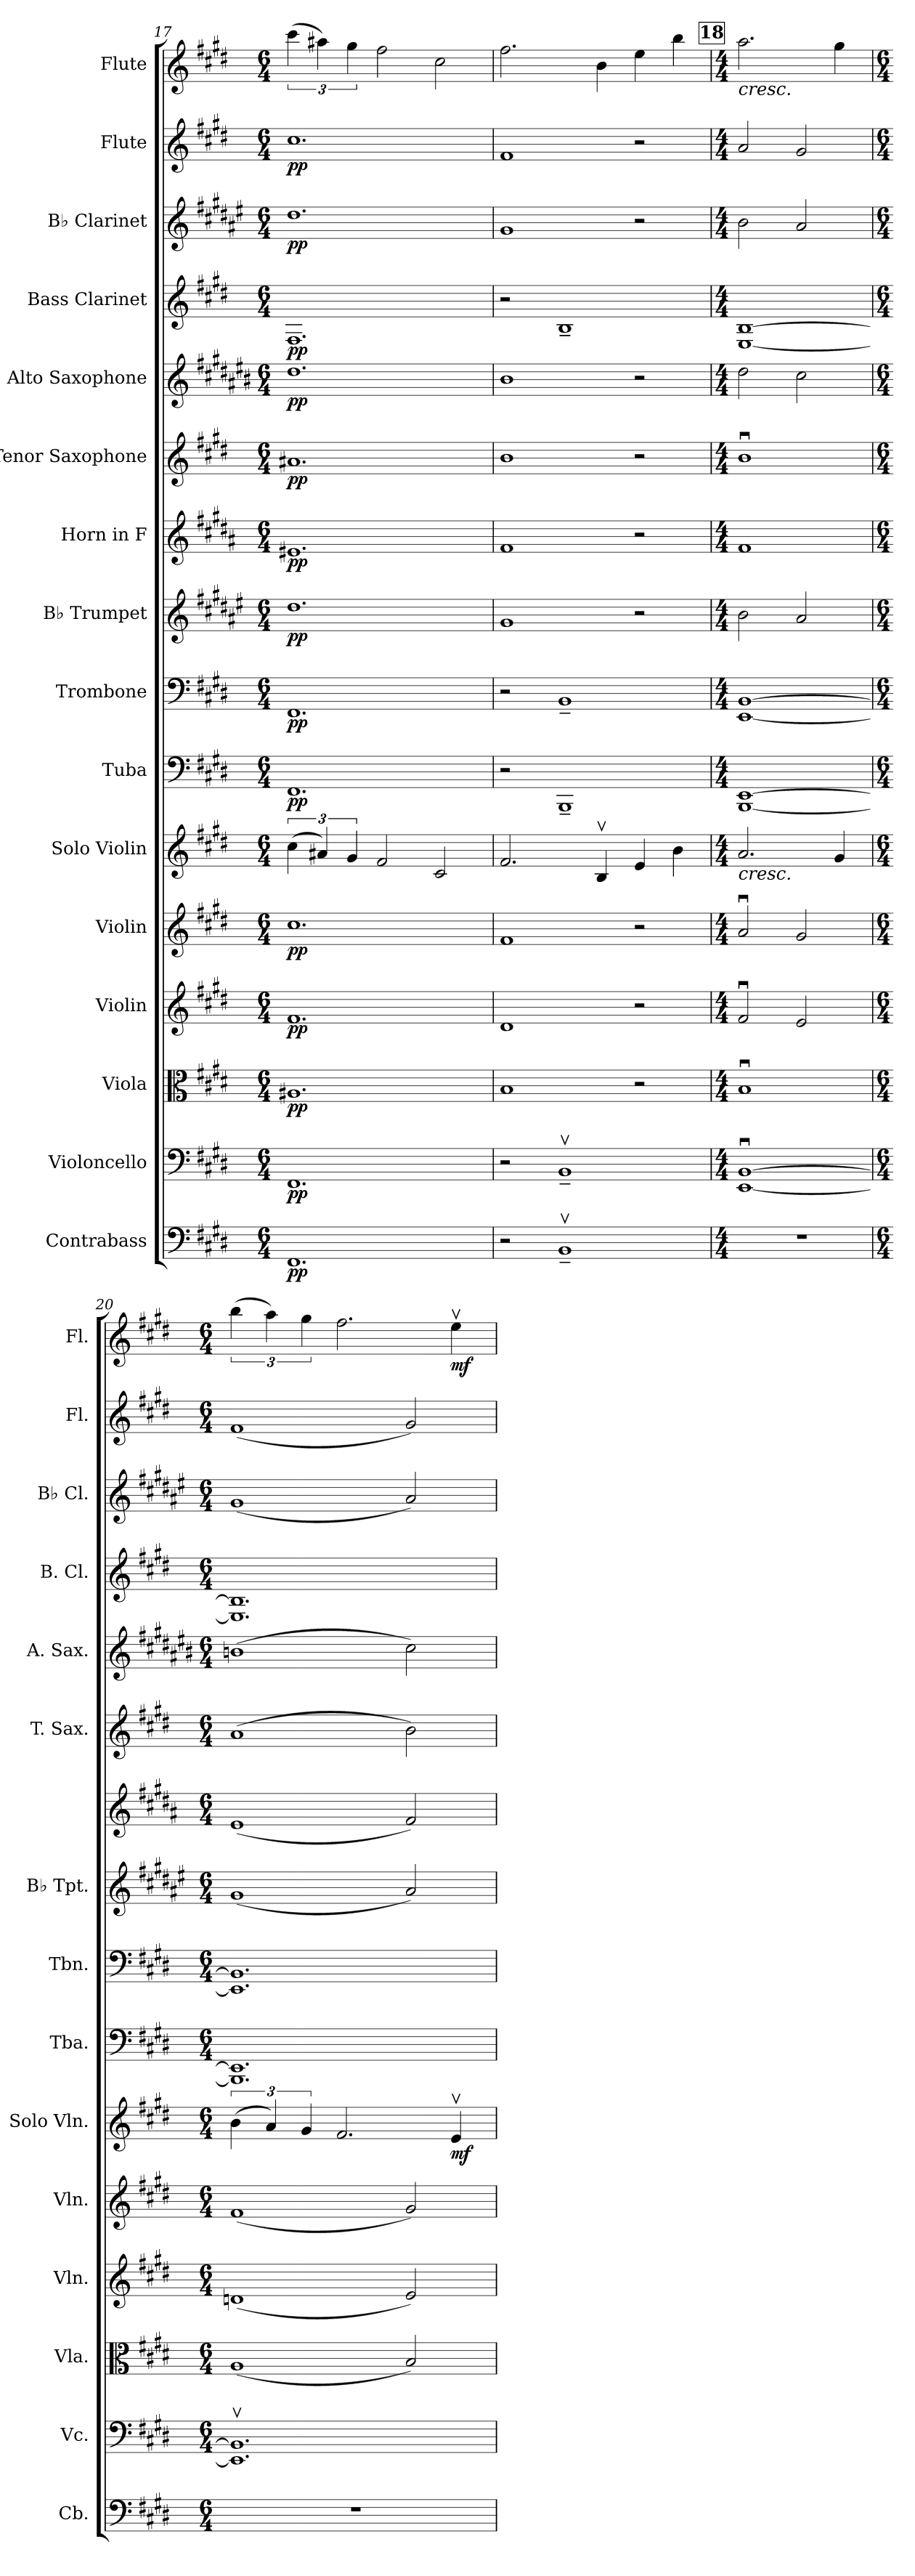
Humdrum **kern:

**kern	**dynam	**kern	**dynam	**kern	**dynam	**kern	**dynam	**kern	**dynam	**kern	**dynam	**kern	**dynam	**kern	**dynam	**kern	**dynam	**kern	**dynam	**kern	**dynam	**kern	**dynam	**kern	**dynam	**kern	**dynam	**kern	**dynam	**kern	**dynam
*part16	*part16	*part15	*part15	*part14	*part14	*part13	*part13	*part12	*part12	*part11	*part11	*part10	*part10	*part9	*part9	*part8	*part8	*part7	*part7	*part6	*part6	*part5	*part5	*part4	*part4	*part3	*part3	*part2	*part2	*part1	*part1
*staff16	*staff16	*staff15	*staff15	*staff14	*staff14	*staff13	*staff13	*staff12	*staff12	*staff11	*staff11	*staff10	*staff10	*staff9	*staff9	*staff8	*staff8	*staff7	*staff7	*staff6	*staff6	*staff5	*staff5	*staff4	*staff4	*staff3	*staff3	*staff2	*staff2	*staff1	*staff1
*I"Contrabass	*	*I"Violoncello	*	*I"Viola	*	*I"Violin	*	*I"Violin	*	*I"Solo Violin	*	*I"Tuba	*	*I"Trombone	*	*I"B♭ Trumpet	*	*I"Horn in F	*	*I"Tenor Saxophone	*	*I"Alto Saxophone	*	*I"Bass Clarinet	*	*I"B♭ Clarinet	*	*I"Flute	*	*I"Flute	*
*I'Cb.	*	*I'Vc.	*	*I'Vla.	*	*I'Vln.	*	*I'Vln.	*	*I'Solo Vln.	*	*I'Tba.	*	*I'Tbn.	*	*I'B♭ Tpt.	*	*	*	*I'T. Sax.	*	*I'A. Sax.	*	*I'B. Cl.	*	*I'B♭ Cl.	*	*I'Fl.	*	*I'Fl.	*
!!LO:PB:g=z
*clefF4	*	*clefF4	*	*clefC3	*	*clefG2	*	*clefG2	*	*clefG2	*	*clefF4	*	*clefF4	*	*clefG2	*	*clefG2	*	*clefG2	*	*clefG2	*	*clefG2	*	*clefG2	*	*clefG2	*	*clefG2	*
*ITrd7c12	*	*	*	*	*	*	*	*	*	*	*	*	*	*	*	*ITrd1c2	*	*ITrd4c7	*	*ITrd8c14	*	*ITrd5c9	*	*ITrd8c14	*	*ITrd1c2	*	*	*	*	*
*k[f#c#g#d#]	*	*k[f#c#g#d#]	*	*k[f#c#g#d#]	*	*k[f#c#g#d#]	*	*k[f#c#g#d#]	*	*k[f#c#g#d#]	*	*k[f#c#g#d#]	*	*k[f#c#g#d#]	*	*k[f#c#g#d#]	*	*k[f#c#g#d#]	*	*k[f#c#g#d#]	*	*k[f#c#g#d#]	*	*k[f#c#g#d#]	*	*k[f#c#g#d#]	*	*k[f#c#g#d#]	*	*k[f#c#g#d#]	*
*M6/4	*	*M6/4	*	*M6/4	*	*M6/4	*	*M6/4	*	*M6/4	*	*M6/4	*	*M6/4	*	*M6/4	*	*M6/4	*	*M6/4	*	*M6/4	*	*M6/4	*	*M6/4	*	*M6/4	*	*M6/4	*
=17	=17	=17	=17	=17	=17	=17	=17	=17	=17	=17	=17	=17	=17	=17	=17	=17	=17	=17	=17	=17	=17	=17	=17	=17	=17	=17	=17	=17	=17	=17	=17
!	!LO:DY:b	!	!LO:DY:b	!	!LO:DY:b	!	!LO:DY:b	!	!LO:DY:b	!	!	!	!LO:DY:b	!	!LO:DY:b	!	!LO:DY:b	!	!LO:DY:b	!	!LO:DY:b	!	!LO:DY:b	!	!LO:DY:b	!	!LO:DY:b	!	!LO:DY:b	!	!
1.FFF#i	pp	1.FF#	pp	1.A#X	pp	1.f#	pp	1.cc#	pp	(>6cc#\	.	1.FF#	pp	1.FF#	pp	1.cc#	pp	1.A#X	pp	1.A#X	pp	1.f#	pp	1.FF#	pp	1.cc#	pp	1.cc#	pp	(>6ccc#\	.
.	.	.	.	.	.	.	.	.	.	6a#X/)	.	.	.	.	.	.	.	.	.	.	.	.	.	.	.	.	.	.	.	6aa#X\)	.
.	.	.	.	.	.	.	.	.	.	6g#/	.	.	.	.	.	.	.	.	.	.	.	.	.	.	.	.	.	.	.	6gg#\	.
.	.	.	.	.	.	.	.	.	.	2f#/	.	.	.	.	.	.	.	.	.	.	.	.	.	.	.	.	.	.	.	2ff#\	.
.	.	.	.	.	.	.	.	.	.	2c#/	.	.	.	.	.	.	.	.	.	.	.	.	.	.	.	.	.	.	.	2cc#\	.
=18	=18	=18	=18	=18	=18	=18	=18	=18	=18	=18	=18	=18	=18	=18	=18	=18	=18	=18	=18	=18	=18	=18	=18	=18	=18	=18	=18	=18	=18	=18	=18
2r	.	2r	.	1B	.	1d#i	.	1f#	.	2.f#/	.	2r	.	2r	.	1f#	.	1B	.	1B	.	1d#	.	2r	.	1f#	.	1f#	.	2.ff#\	.
1BBBv~	.	1BBv~	.	.	.	.	.	.	.	.	.	1BBB~	.	1BB~	.	.	.	.	.	.	.	.	.	1BB~	.	.	.	.	.	.	.
.	.	.	.	.	.	.	.	.	.	4Bv/	.	.	.	.	.	.	.	.	.	.	.	.	.	.	.	.	.	.	.	4b\	.
.	.	.	.	2r	.	2r	.	2r	.	4e/	.	.	.	.	.	2r	.	2r	.	2r	.	2r	.	.	.	2r	.	2r	.	4ee\	.
.	.	.	.	.	.	.	.	.	.	4b\	.	.	.	.	.	.	.	.	.	.	.	.	.	.	.	.	.	.	.	4bb\	.
!!LO:REH:place=s1:a:B:fs=14:t=18
=19	=19	=19	=19	=19	=19	=19	=19	=19	=19	=19	=19	=19	=19	=19	=19	=19	=19	=19	=19	=19	=19	=19	=19	=19	=19	=19	=19	=19	=19	=19	=19
*M4/4	*	*M4/4	*	*M4/4	*	*M4/4	*	*M4/4	*	*M4/4	*	*M4/4	*	*M4/4	*	*M4/4	*	*M4/4	*	*M4/4	*	*M4/4	*	*M4/4	*	*M4/4	*	*M4/4	*	*M4/4	*
!	!	!	!	!	!	!	!	!	!	!	!	!	!	!	!	!	!	!	!	!	!	!	!	!	!	!	!	!	!	!LO:TX:b:i:t=cresc.	!
!	!	!	!	!	!	!	!	!	!	!LO:TX:b:i:t=cresc.	!	!	!	!	!	!	!	!	!	!	!	!	!	!	!	!	!	!	!	!	!
1r	.	[1EEu [1BBu	.	1Bu	.	2f#u/	.	2au/	.	2.a/	.	[1BBB [1EE	.	[1EE [1BB	.	2a\	.	1B	.	1Bu	.	2f#\	.	[1EE [1BB	.	2a\	.	2a/	.	2.aa\	.
.	.	.	.	.	.	2e/	.	2g#/	.	.	.	.	.	.	.	2g#/	.	.	.	.	.	2e\	.	.	.	2g#/	.	2g#/	.	.	.
.	.	.	.	.	.	.	.	.	.	4g#/	.	.	.	.	.	.	.	.	.	.	.	.	.	.	.	.	.	.	.	4gg#\	.
=20	=20	=20	=20	=20	=20	=20	=20	=20	=20	=20	=20	=20	=20	=20	=20	=20	=20	=20	=20	=20	=20	=20	=20	=20	=20	=20	=20	=20	=20	=20	=20
*M6/4	*	*M6/4	*	*M6/4	*	*M6/4	*	*M6/4	*	*M6/4	*	*M6/4	*	*M6/4	*	*M6/4	*	*M6/4	*	*M6/4	*	*M6/4	*	*M6/4	*	*M6/4	*	*M6/4	*	*M6/4	*
1.r	.	1.EE]v 1.BB]v	.	(<1A	.	(<1dn	.	(<1f#	.	(>6b\	.	1.BBB] 1.EE]	.	1.EE] 1.BB]	.	(<1f#	.	(<1A	.	(>1A	.	(>1dn	.	1.EE] 1.BB]	.	(<1f#	.	(<1f#	.	(>6bb\	.
.	.	.	.	.	.	.	.	.	.	6a/)	.	.	.	.	.	.	.	.	.	.	.	.	.	.	.	.	.	.	.	6aa\)	.
.	.	.	.	.	.	.	.	.	.	6g#/	.	.	.	.	.	.	.	.	.	.	.	.	.	.	.	.	.	.	.	6gg#\	.
.	.	.	.	.	.	.	.	.	.	2.f#/	.	.	.	.	.	.	.	.	.	.	.	.	.	.	.	.	.	.	.	2.ff#\	.
.	.	.	.	2B/)	.	2e/)	.	2g#/)	.	.	.	.	.	.	.	2g#/)	.	2B/)	.	2B\)	.	2e\)	.	.	.	2g#/)	.	2g#/)	.	.	.
!	!	!	!	!	!	!	!	!	!	!	!LO:DY:b	!	!	!	!	!	!	!	!	!	!	!	!	!	!	!	!	!	!	!	!LO:DY:b
.	.	.	.	.	.	.	.	.	.	4ev/	mf	.	.	.	.	.	.	.	.	.	.	.	.	.	.	.	.	.	.	4eev\	mf
=	=	=	=	=	=	=	=	=	=	=	=	=	=	=	=	=	=	=	=	=	=	=	=	=	=	=	=	=	=	=	=
*-	*-	*-	*-	*-	*-	*-	*-	*-	*-	*-	*-	*-	*-	*-	*-	*-	*-	*-	*-	*-	*-	*-	*-	*-	*-	*-	*-	*-	*-	*-	*-
